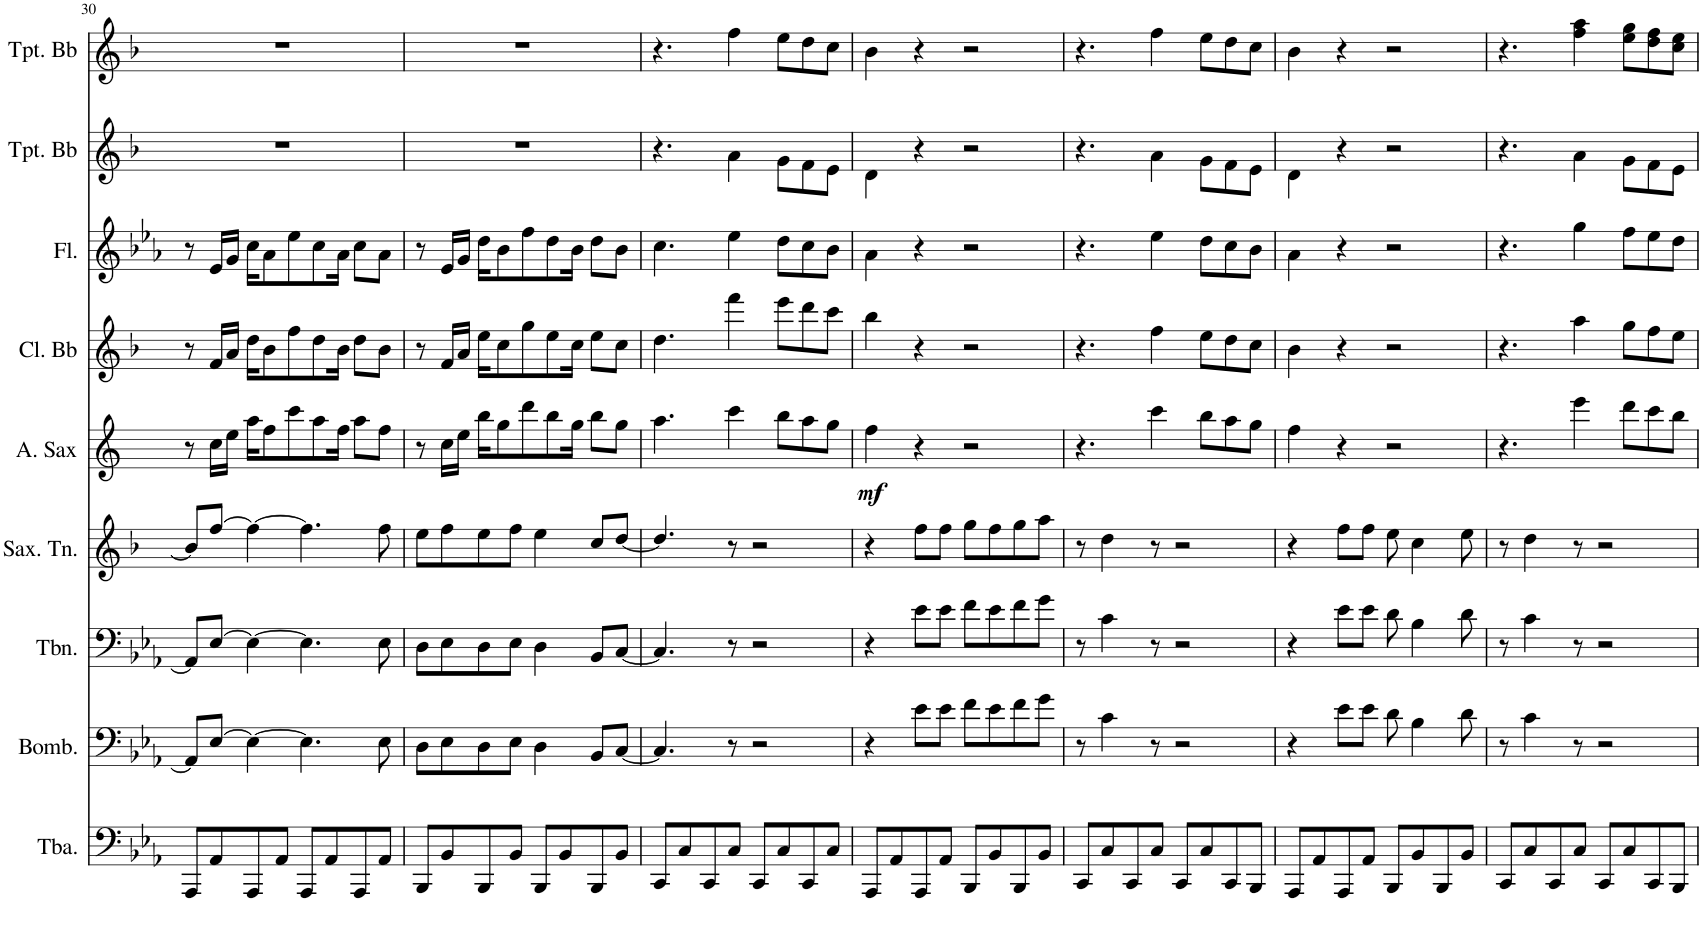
**kern	**kern	**kern	**kern	**kern	**dynam	**kern	**kern	**kern	**kern
*part9	*part8	*part7	*part6	*part5	*part5	*part4	*part3	*part2	*part1
*staff9	*staff8	*staff7	*staff6	*staff5	*staff5	*staff4	*staff3	*staff2	*staff1
*I"Tuba	*I"Bombardino	*I"Trombone	*I"Saxofone Tenor	*I"Saxofone Alto	*	*I"Clarineta Bb	*I"Flauta	*I"Trompete 2	*I"Trompete Bb
*I'Tba.	*I'Bomb.	*I'Tbn.	*I'Sax. Tn.	*	*	*I'Cl. Bb	*I'Fl.	*	*I'Tpt. Bb
!!LO:PB:g=z
*clefF4	*clefF4	*clefF4	*clefG2	*clefG2	*	*clefG2	*clefG2	*clefG2	*clefG2
*	*	*	*Trd8c14	*Trd5c9	*	*Trd1c2	*	*Trd1c2	*Trd1c2
*k[b-e-a-]	*k[b-e-a-]	*k[b-e-a-]	*k[b-]	*k[]	*	*k[b-]	*k[b-e-a-]	*k[b-]	*k[b-]
*M4/4	*M4/4	*M4/4	*M4/4	*M4/4	*	*M4/4	*M4/4	*M4/4	*M4/4
=30	=30	=30	=30	=30	=30	=30	=30	=30	=30
8AAA-/L	8AA-/L]	8AA-/L]	8b-/L]	8r	.	8r	8r	1r	1r
8AA-/	[8E-/J	[8E-/J	[8ff/J	16cc\LL	.	16f/LL	16e-/LL	.	.
.	.	.	.	16ee\JJ	.	16a/JJ	16g/JJ	.	.
8AAA-/	4E-\_	4E-\_	4ff\_	16aa\KL	.	16dd\KL	16cc\KL	.	.
.	.	.	.	8ff\	.	8b-\	8a-\	.	.
8AA-/J	.	.	.	.	.	.	.	.	.
.	.	.	.	8ccc\	.	8ff\	8ee-\	.	.
8AAA-/L	4.E-\]	4.E-\]	4.ff\]	.	.	.	.	.	.
.	.	.	.	8aa\	.	8dd\	8cc\	.	.
8AA-/	.	.	.	.	.	.	.	.	.
.	.	.	.	16ff\Jk	.	16b-\Jk	16a-\Jk	.	.
8AAA-/	.	.	.	8aa\L	.	8dd\L	8cc\L	.	.
8AA-/J	8E-\	8E-\	8ff\	8ff\J	.	8b-\J	8a-\J	.	.
=31	=31	=31	=31	=31	=31	=31	=31	=31	=31
8BBB-/L	8D\L	8D\L	8ee\L	8r	.	8r	8r	1r	1r
8BB-/	8E-\	8E-\	8ff\	16cc\LL	.	16f/LL	16e-/LL	.	.
.	.	.	.	16ee\JJ	.	16a/JJ	16g/JJ	.	.
8BBB-/	8D\	8D\	8ee\	16bb\KL	.	16ee\KL	16dd\KL	.	.
.	.	.	.	8gg\	.	8cc\	8b-\	.	.
8BB-/J	8E-\J	8E-\J	8ff\J	.	.	.	.	.	.
.	.	.	.	8ddd\	.	8gg\	8ff\	.	.
8BBB-/L	4D\	4D\	4ee\	.	.	.	.	.	.
.	.	.	.	8bb\	.	8ee\	8dd\	.	.
8BB-/	.	.	.	.	.	.	.	.	.
.	.	.	.	16gg\Jk	.	16cc\Jk	16b-\Jk	.	.
8BBB-/	8BB-/L	8BB-/L	8cc/L	8bb\L	.	8ee\L	8dd\L	.	.
8BB-/J	[8C/J	[8C/J	[8dd/J	8gg\J	.	8cc\J	8b-\J	.	.
=32	=32	=32	=32	=32	=32	=32	=32	=32	=32
8CC/L	4.C/]	4.C/]	4.dd/]	4.aa\	.	4.dd\	4.cc\	4.r	4.r
8C/	.	.	.	.	.	.	.	.	.
8CC/	.	.	.	.	.	.	.	.	.
8C/J	8r	8r	8r	4ccc\	.	4fff\	4ee-\	4a\	4ff\
8CC/L	2r	2r	2r	.	.	.	.	.	.
8C/	.	.	.	8bb\L	.	8eee\L	8dd\L	8g\L	8ee\L
8CC/	.	.	.	8aa\	.	8ddd\	8cc\	8f\	8dd\
8C/J	.	.	.	8gg\J	.	8ccc\J	8b-\J	8e\J	8cc\J
=33	=33	=33	=33	=33	=33	=33	=33	=33	=33
!	!	!	!	!	!LO:DY:b	!	!	!	!
8AAA-/L	4r	4r	4r	4ff\	mf	4bb-\	4a-\	4d\	4b-\
8AA-/	.	.	.	.	.	.	.	.	.
8AAA-/	8e-\L	8e-\L	8ff\L	4r	.	4r	4r	4r	4r
8AA-/J	8e-\J	8e-\J	8ff\J	.	.	.	.	.	.
8BBB-/L	8f\L	8f\L	8gg\L	2r	.	2r	2r	2r	2r
8BB-/	8e-\	8e-\	8ff\	.	.	.	.	.	.
8BBB-/	8f\	8f\	8gg\	.	.	.	.	.	.
8BB-/J	8g\J	8g\J	8aa\J	.	.	.	.	.	.
=34	=34	=34	=34	=34	=34	=34	=34	=34	=34
8CC/L	8r	8r	8r	4.r	.	4.r	4.r	4.r	4.r
8C/	4c\	4c\	4dd\	.	.	.	.	.	.
8CC/	.	.	.	.	.	.	.	.	.
8C/J	8r	8r	8r	4ccc\	.	4ff\	4ee-\	4a\	4ff\
8CC/L	2r	2r	2r	.	.	.	.	.	.
8C/	.	.	.	8bb\L	.	8ee\L	8dd\L	8g\L	8ee\L
8CC/	.	.	.	8aa\	.	8dd\	8cc\	8f\	8dd\
8BBB-/J	.	.	.	8gg\J	.	8cc\J	8b-\J	8e\J	8cc\J
=35	=35	=35	=35	=35	=35	=35	=35	=35	=35
8AAA-/L	4r	4r	4r	4ff\	.	4b-\	4a-\	4d\	4b-\
8AA-/	.	.	.	.	.	.	.	.	.
8AAA-/	8e-\L	8e-\L	8ff\L	4r	.	4r	4r	4r	4r
8AA-/J	8e-\J	8e-\J	8ff\J	.	.	.	.	.	.
8BBB-/L	8d\	8d\	8ee\	2r	.	2r	2r	2r	2r
8BB-/	4B-\	4B-\	4cc\	.	.	.	.	.	.
8BBB-/	.	.	.	.	.	.	.	.	.
8BB-/J	8d\	8d\	8ee\	.	.	.	.	.	.
=36	=36	=36	=36	=36	=36	=36	=36	=36	=36
8CC/L	8r	8r	8r	4.r	.	4.r	4.r	4.r	4.r
8C/	4c\	4c\	4dd\	.	.	.	.	.	.
8CC/	.	.	.	.	.	.	.	.	.
8C/J	8r	8r	8r	4eee\	.	4aa\	4gg\	4a\	4ff\ 4aa\
8CC/L	2r	2r	2r	.	.	.	.	.	.
8C/	.	.	.	8ddd\L	.	8gg\L	8ff\L	8g\L	8ee\ 8gg\L
8CC/	.	.	.	8ccc\	.	8ff\	8ee-\	8f\	8dd\ 8ff\
8BBB-/J	.	.	.	8bb\J	.	8ee\J	8dd\J	8e\J	8cc\ 8ee\J
=	=	=	=	=	=	=	=	=	=
*-	*-	*-	*-	*-	*-	*-	*-	*-	*-
